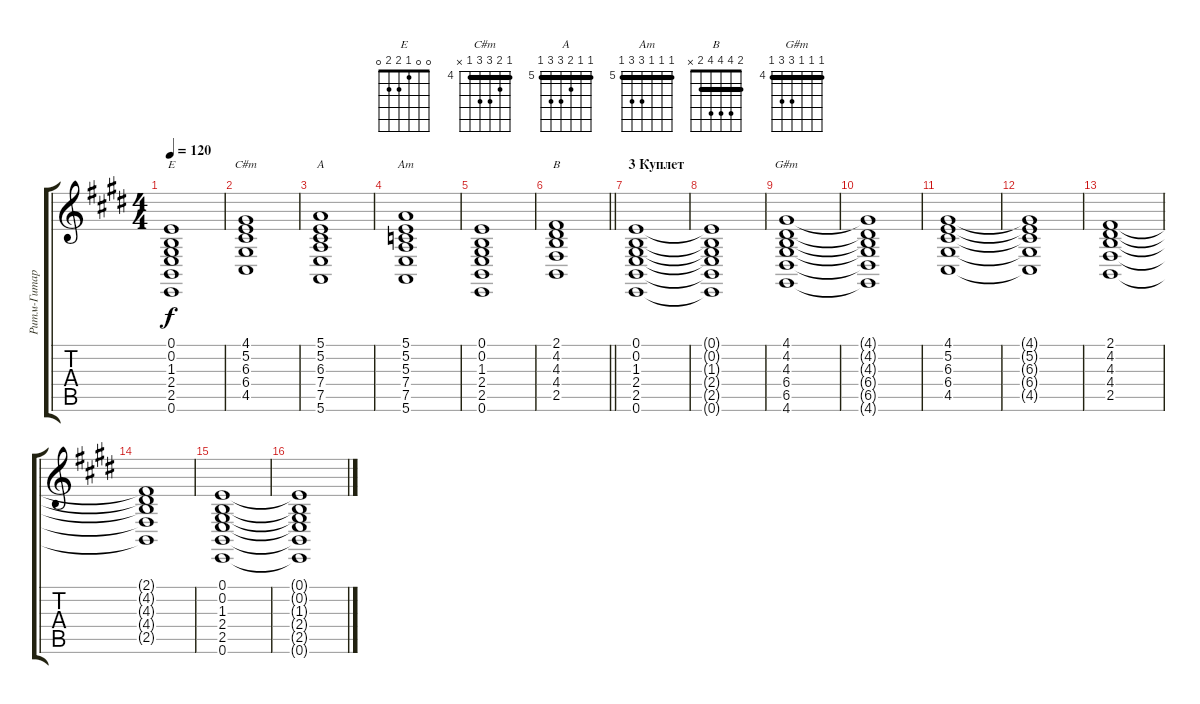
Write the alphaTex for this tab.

\track ("Ритм-Гитара (Бой)" "Ритм-Гитар") {instrument orchestralharp}
\staff {score tabs}
\tuning (E4 B3 G3 D3 A2 E2) {hide}
\chord ("E" 0 0 1 2 2 0)
\chord ("C#m" 4 5 6 6 4 x) {firstfret 4 barre 4}
\chord ("A" 5 5 6 7 7 5) {firstfret 5 barre 5}
\chord ("Am" 5 5 5 7 7 5) {firstfret 5 barre 5}
\chord ("B" 2 4 4 4 2 x) {barre 2}
\chord ("G#m" 4 4 4 6 6 4) {firstfret 4 barre 4}
\ts (4 4)
\tempo 120
\clef g2
\ks e
(0.1 0.2 1.3 2.4 2.5 0.6).1{ch "E" dy f} |
(4.1 5.2 6.3 6.4 4.5).1{ch "C#m"} |
(5.1 5.2 6.3 7.4 7.5 5.6).1{ch "A"} |
(5.1 5.2 5.3 7.4 7.5 5.6).1{ch "Am"} |
(0.1 0.2 1.3 2.4 2.5 0.6).1 |
\barLineRight lightlight
(2.1 4.2 4.3 4.4 2.5).1{ch "B"} |
\section ("" "3 Куплет")
(0.1 0.2 1.3 2.4 2.5 0.6).1 |
(0.1{t} 0.2{t} 1.3{t} 2.4{t} 2.5{t} 0.6{t}).1 |
(4.1 4.2 4.3 6.4 6.5 4.6).1{ch "G#m"} |
(4.1{t} 4.2{t} 4.3{t} 6.4{t} 6.5{t} 4.6{t}).1 |
(4.1 5.2 6.3 6.4 4.5).1 |
(4.1{t} 5.2{t} 6.3{t} 6.4{t} 4.5{t}).1 |
(2.1 4.2 4.3 4.4 2.5).1 |
(2.1{t} 4.2{t} 4.3{t} 4.4{t} 2.5{t}).1 |
(0.1 0.2 1.3 2.4 2.5 0.6).1 |
(0.1{t} 0.2{t} 1.3{t} 2.4{t} 2.5{t} 0.6{t}).1
